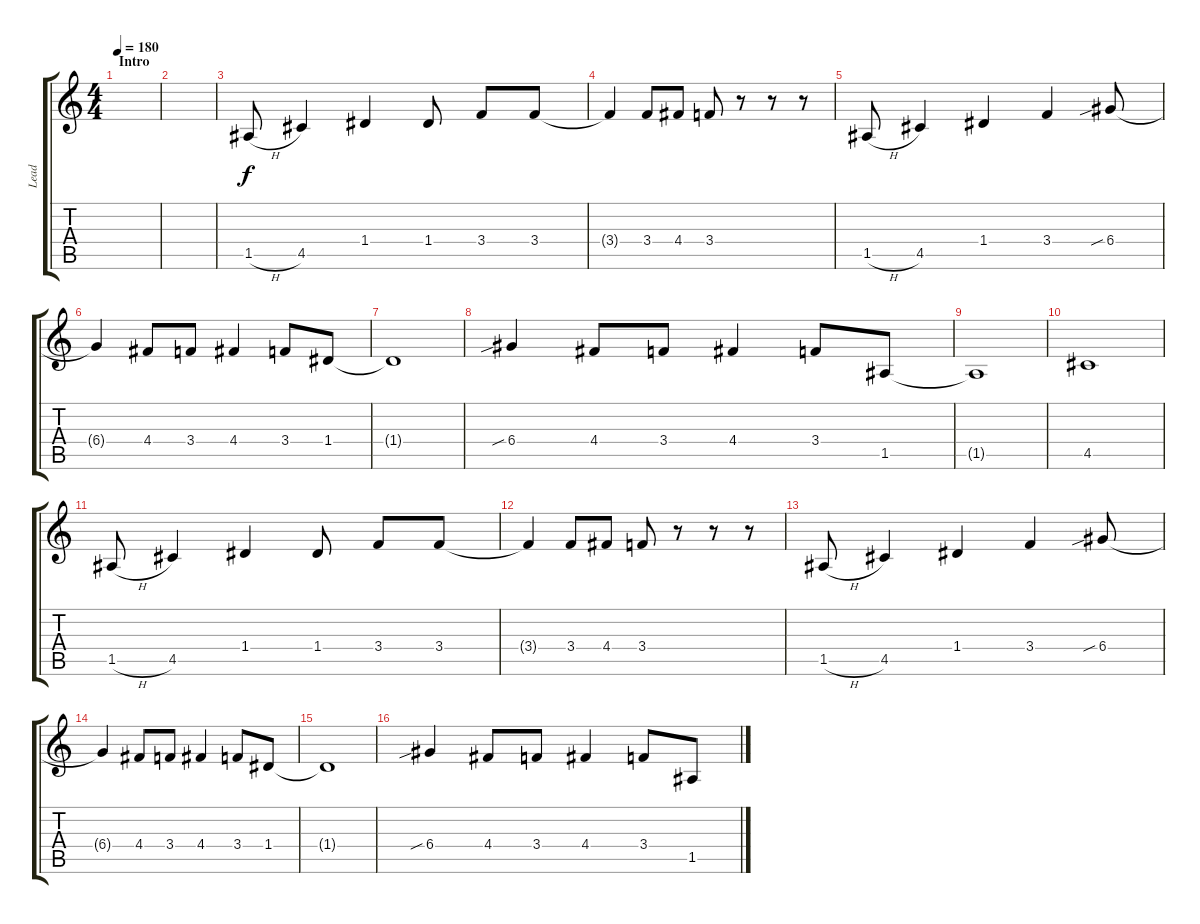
\track ("Lead" "Lead") {instrument overdrivenguitar}
\staff {score tabs}
\tuning (E4 B3 G3 D3 A2 D2) {hide}
\ts (4 4)
\section ("" "Intro")
\tempo 180
\clef g2
\ks c
|
|
1.5{h}.8 4.5.4 1.4.4 1.4.8 3.4.8 3.4.8 |
3.4{t}.4 3.4.8 4.4.8 3.4.8 r.8 r.8 r.8 |
1.5{h}.8 4.5.4 1.4.4 3.4.4 6.4{sib}.8 |
6.4{t}.4 4.4.8 3.4.8 4.4.4 3.4.8 1.4.8 |
1.4{t}.1 |
6.4{sib}.4 4.4.8 3.4.8 4.4.4 3.4.8 1.5.8 |
1.5{t}.1 |
4.5.1 |
1.5{h}.8 4.5.4 1.4.4 1.4.8 3.4.8 3.4.8 |
3.4{t}.4 3.4.8 4.4.8 3.4.8 r.8 r.8 r.8 |
1.5{h}.8 4.5.4 1.4.4 3.4.4 6.4{sib}.8 |
6.4{t}.4 4.4.8 3.4.8 4.4.4 3.4.8 1.4.8 |
1.4{t}.1 |
6.4{sib}.4 4.4.8 3.4.8 4.4.4 3.4.8 1.5.8
